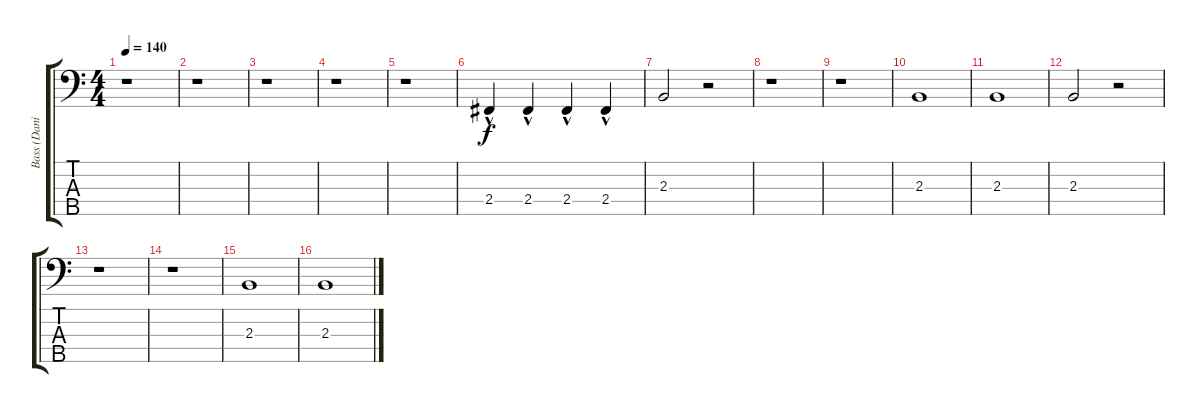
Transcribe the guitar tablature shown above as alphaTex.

\track ("Bass (Dani Fernandez)" "Bass (Dani") {instrument electricbassfinger}
\staff {score tabs}
\tuning (G2 D2 A1 E1 B0) {hide}
\ts (4 4)
\tempo 140
\clef f4
\ks c
r.1{dy f} |
r.1 |
r.1 |
r.1 |
r.1 |
2.4{hac}.4 2.4{hac}.4 2.4{hac}.4 2.4{hac}.4 |
2.3.2 r.2 |
r.1 |
r.1 |
2.3.1 |
2.3.1 |
2.3.2 r.2 |
r.1 |
r.1 |
2.3.1 |
2.3.1
